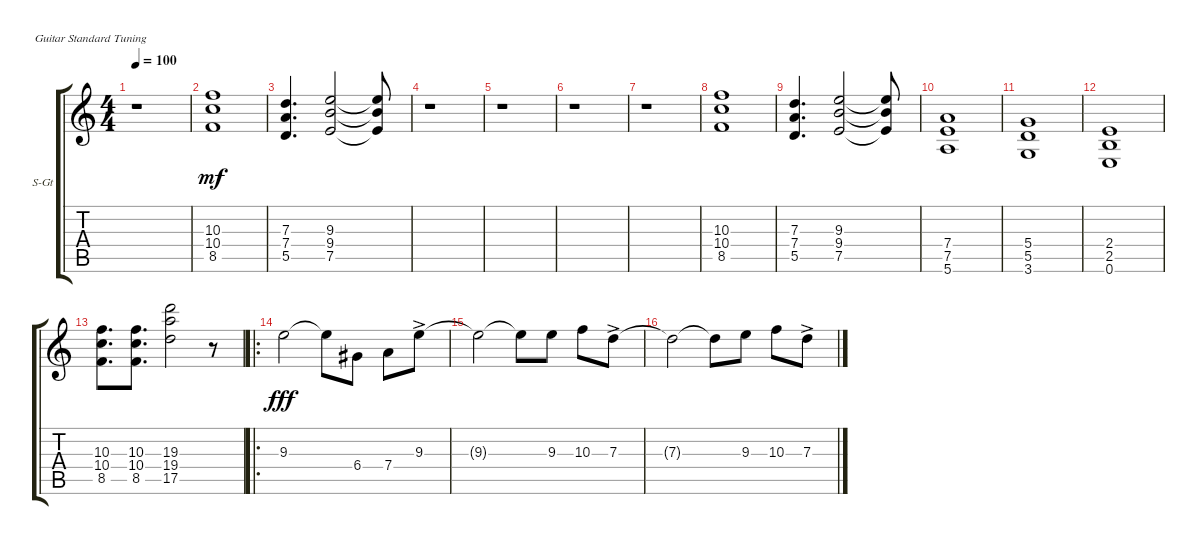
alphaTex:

\defaultSystemsLayout 4
\bracketExtendMode groupsimilarinstruments
\firstSystemTrackNameOrientation horizontal
\otherSystemsTrackNameOrientation horizontal
\track ("Piano" "S-Gt") {instrument acousticguitarsteel}
\staff {score tabs}
\tuning (E4 B3 G3 D3 A2 E2)
\ts (4 4)
\tempo 100
\clef g2
\ks c
r.1{dy mf} |
(8.5 10.4 10.3).1 |
(5.5 7.4 7.3).4{d} (7.5 9.4 9.3).2 (7.5{t} 9.4{t} 9.3{t}).8 |
r.1 |
r.1 |
r.1 |
r.1 |
(8.5 10.4 10.3).1 |
(5.5 7.4 7.3).4{d} (7.5 9.4 9.3).2 (7.5{t} 9.4{t} 9.3{t}).8 |
(5.6 7.5 7.4).1 |
(3.6 5.5 5.4).1 |
(0.6 2.5 2.4).1 |
(8.5 10.4 10.3).8{d} (8.5 10.4 10.3).8{d} (19.3 19.4 17.5).2 r.8 |
\ro
9.3.2{dy fff} 9.3{t}.8 6.4.8 7.4.8 9.3{ac}.8 |
9.3{t}.2 9.3{t}.8 9.3.8 10.3.8 7.3{ac}.8 |
7.3{t}.2 7.3{t}.8 9.3.8 10.3.8 7.3{ac}.8
